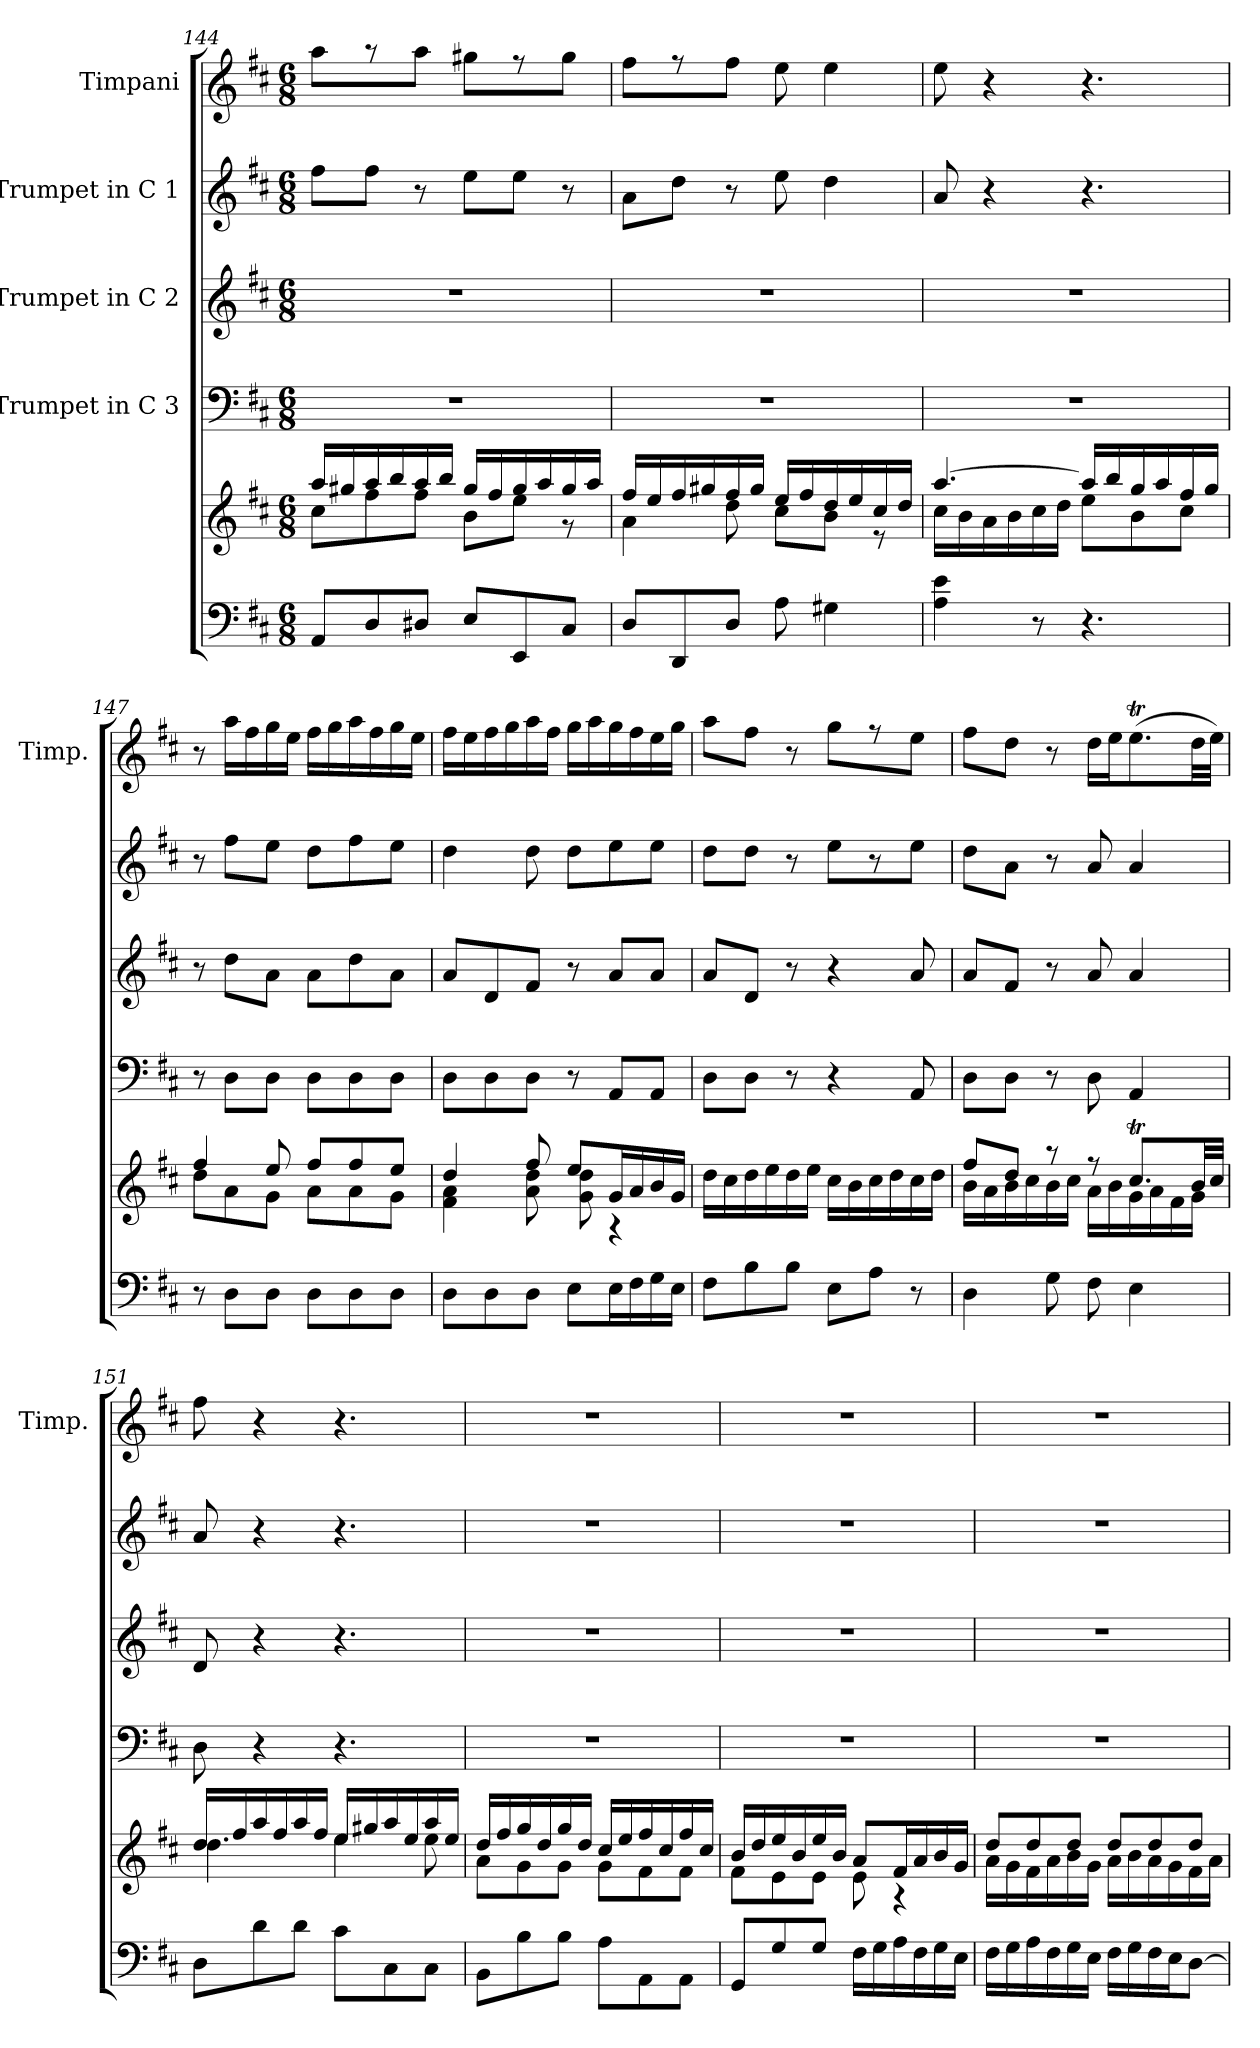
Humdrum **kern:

**kern	**kern	**kern	**kern	**kern	**kern
*part5	*part5	*part4	*part3	*part2	*part1
*staff6	*staff5	*staff4	*staff3	*staff2	*staff1
*	*	*I"Trumpet in C 3	*I"Trumpet in C 2	*I"Trumpet in C 1	*I"Timpani
*	*	*	*	*	*I'Timp.
*clefF4	*clefG2	*clefF4	*clefG2	*clefG2	*clefG2
*k[f#c#]	*k[f#c#]	*k[f#c#]	*k[f#c#]	*k[f#c#]	*k[f#c#]
*	*D:	*D:	*D:	*D:	*D:
*M6/8	*M6/8	*M6/8	*M6/8	*M6/8	*M6/8
=144	=144	=144	=144	=144	=144
*	*^	*	*	*	*
8AA/L	16aa/LL	8cc#\L	2.r	2.r	8ff#\L	8aa\L
.	16gg#X/	.	.	.	.	.
8D/	16aa/	8ff#\	.	.	8ff#\J	8r
.	16bb/	.	.	.	.	.
8D#X/J	16aa/	8ff#\J	.	.	8r	8aa\J
.	16bb/JJ	.	.	.	.	.
8E/L	16gg#/LL	8b\L	.	.	8ee\L	8gg#X\L
.	16ff#/	.	.	.	.	.
8EE/	16gg#/	8ee\J	.	.	8ee\J	8r
.	16aa/	.	.	.	.	.
8C#/J	16gg#/	8r	.	.	8r	8gg#\J
.	16aa/JJ	.	.	.	.	.
!!LO:PB:g=z
=145	=145	=145	=145	=145	=145	=145
8D/L	16ff#/LL	4a\	2.r	2.r	8a\L	8ff#\L
.	16ee/	.	.	.	.	.
8DD/	16ff#/	.	.	.	8dd\J	8r
.	16gg#X/	.	.	.	.	.
8D/J	16ff#/	8dd\	.	.	8r	8ff#\J
.	16gg#/JJ	.	.	.	.	.
8A\	16ee/LL	8cc#\L	.	.	8ee\	8ee\
.	16ff#/	.	.	.	.	.
4G#X\	16dd/	8b\J	.	.	4dd\	4ee\
.	16ee/	.	.	.	.	.
.	16cc#/	8r	.	.	.	.
.	16dd/JJ	.	.	.	.	.
=146	=146	=146	=146	=146	=146	=146
4A\ 4e\	[4.aa/	16cc#\LL	2.r	2.r	8a/	8ee\
.	.	16b\	.	.	.	.
.	.	16a\	.	.	4r	4r
.	.	16b\	.	.	.	.
8r	.	16cc#\	.	.	.	.
.	.	16dd\JJ	.	.	.	.
4.r	16aa/LL]	8ee\L	.	.	4.r	4.r
.	16bb/	.	.	.	.	.
.	16gg/	8b\	.	.	.	.
.	16aa/	.	.	.	.	.
.	16ff#/	8cc#\J	.	.	.	.
.	16gg/JJ	.	.	.	.	.
=147	=147	=147	=147	=147	=147	=147
8r	4ff#/	8dd\L	8r	8r	8r	8r
8D\L	.	8a\	8D\L	8dd\L	8ff#\L	16aa\LL
.	.	.	.	.	.	16ff#\
8D\J	8ee/	8g\J	8D\J	8a\J	8ee\J	16gg\
.	.	.	.	.	.	16ee\JJ
8D\L	8ff#/L	8a\L	8D\L	8a\L	8dd\L	16ff#\LL
.	.	.	.	.	.	16gg\
8D\	8ff#/	8a\	8D\	8dd\	8ff#\	16aa\
.	.	.	.	.	.	16ff#\
8D\J	8ee/J	8g\J	8D\J	8a\J	8ee\J	16gg\
.	.	.	.	.	.	16ee\JJ
=148	=148	=148	=148	=148	=148	=148
8D\L	4dd/	4f#\ 4a\	8D\L	8a/L	4dd\	16ff#\LL
.	.	.	.	.	.	16ee\
8D\	.	.	8D\	8d/	.	16ff#\
.	.	.	.	.	.	16gg\
8D\J	8ff#/	8a\ 8dd\	8D\J	8f#/J	8dd\	16aa\
.	.	.	.	.	.	16ff#\JJ
8E\L	8ee/L	8g\ 8dd\	8r	8r	8dd\L	16gg\LL
.	.	.	.	.	.	16aa\
16E\L	16g/L	4r	8AA/L	8a/L	8ee\	16gg\
16F#\	16a/	.	.	.	.	16ff#\
16G\	16b/	.	8AA/J	8a/J	8ee\J	16ee\
16E\JJ	16g/JJ	.	.	.	.	16gg\JJ
*	*v	*v	*	*	*	*
=149	=149	=149	=149	=149	=149
8F#\L	16dd\LL	8D\L	8a/L	8dd\L	8aa\L
.	16cc#\	.	.	.	.
8B\	16dd\	8D\J	8d/J	8dd\J	8ff#\J
.	16ee\	.	.	.	.
8B\J	16dd\	8r	8r	8r	8r
.	16ee\JJ	.	.	.	.
8E\L	16cc#\LL	4r	4r	8ee\L	8gg\L
.	16b\	.	.	.	.
8A\J	16cc#\	.	.	8r	8r
.	16dd\	.	.	.	.
8r	16cc#\	8AA/	8a/	8ee\J	8ee\J
.	16dd\JJ	.	.	.	.
!!LO:LB:g=z
=150	=150	=150	=150	=150	=150
*	*^	*	*	*	*
4D\	8ff#/L	16b\LL	8D\L	8a/L	8dd\L	8ff#\L
.	.	16a\	.	.	.	.
.	8dd/J	16b\	8D\J	8f#/J	8a\J	8dd\J
.	.	16cc#\	.	.	.	.
8G\	8r	16b\	8r	8r	8r	8r
.	.	16cc#\JJ	.	.	.	.
8F#\	8r	16a\LL	8D\	8a/	8a/	16dd\LL
.	.	16b\	.	.	.	16ee\J
4E\	8.cc#t/L	16g\	4AA/	4a/	4a/	(>8.eeT\
.	.	16a\	.	.	.	.
.	.	16f#\	.	.	.	.
.	32b/LL	16g\JJ	.	.	.	32dd\LL
.	32cc#/JJJ	.	.	.	.	32ee\JJJ)
=151	=151	=151	=151	=151	=151	=151
8D\L	16dd/LL	4.dd\	8D\	8d/	8a/	8ff#\
.	16ff#/	.	.	.	.	.
8d\	16aa/	.	4r	4r	4r	4r
.	16ff#/	.	.	.	.	.
8d\J	16aa/	.	.	.	.	.
.	16ff#/JJ	.	.	.	.	.
8c#\L	16ee/LL	4ee\	4.r	4.r	4.r	4.r
.	16gg#X/	.	.	.	.	.
8C#\	16aa/	.	.	.	.	.
.	16ee/	.	.	.	.	.
8C#\J	16aa/	8ee\	.	.	.	.
.	16ee/JJ	.	.	.	.	.
=152	=152	=152	=152	=152	=152	=152
8BB\L	16dd/LL	8a\L	2.r	2.r	2.r	2.r
.	16ff#/	.	.	.	.	.
8B\	16gg/	8g\	.	.	.	.
.	16dd/	.	.	.	.	.
8B\J	16gg/	8g\J	.	.	.	.
.	16dd/JJ	.	.	.	.	.
8A\L	16cc#/LL	8g\L	.	.	.	.
.	16ee/	.	.	.	.	.
8AA\	16ff#/	8f#\	.	.	.	.
.	16cc#/	.	.	.	.	.
8AA\J	16ff#/	8f#\J	.	.	.	.
.	16cc#/JJ	.	.	.	.	.
=153	=153	=153	=153	=153	=153	=153
8GG/L	16b/LL	8f#\L	2.r	2.r	2.r	2.r
.	16dd/	.	.	.	.	.
8G/	16ee/	8e\	.	.	.	.
.	16b/	.	.	.	.	.
8G/J	16ee/	8e\J	.	.	.	.
.	16b/JJ	.	.	.	.	.
16F#\LL	8a/L	8e\	.	.	.	.
16G\	.	.	.	.	.	.
16A\	16f#/L	4r	.	.	.	.
16F#\	16a/	.	.	.	.	.
16G\	16b/	.	.	.	.	.
16E\JJ	16g/JJ	.	.	.	.	.
=154	=154	=154	=154	=154	=154	=154
16F#\LL	8dd/L	16a\LL	2.r	2.r	2.r	2.r
16G\	.	16g\	.	.	.	.
16A\	8dd/	16f#\	.	.	.	.
16F#\	.	16a\	.	.	.	.
16G\	8dd/J	16b\	.	.	.	.
16E\JJ	.	16g\JJ	.	.	.	.
16F#\LL	8dd/L	16a\LL	.	.	.	.
16G\	.	16b\	.	.	.	.
16F#\	8dd/	16a\	.	.	.	.
16E\J	.	16g\	.	.	.	.
[8D\J	8dd/J	16f#\	.	.	.	.
.	.	16a\JJ	.	.	.	.
*	*v	*v	*	*	*	*
=	=	=	=	=	=
*-	*-	*-	*-	*-	*-
